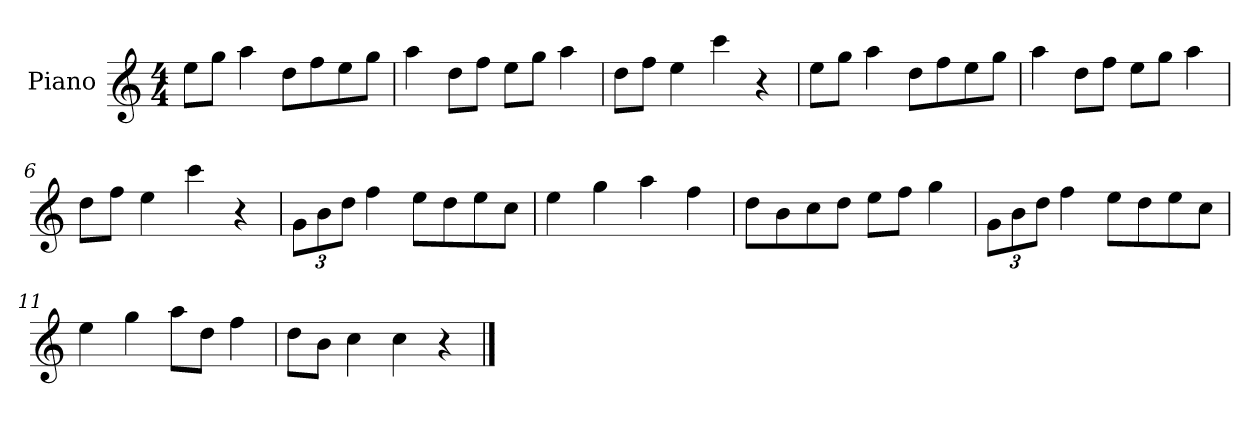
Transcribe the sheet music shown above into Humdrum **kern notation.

**kern
*part1
*staff1
*I"Piano
*I'P-no
*clefG2
*k[]
*M4/4
*MM90
=1
8ee\L
8gg\J
4aa\
8dd\L
8ff\
8ee\
8gg\J
=2
4aa\
8dd\L
8ff\J
8ee\L
8gg\J
4aa\
=3
8dd\L
8ff\J
4ee\
4ccc\
4r
=4
8ee\L
8gg\J
4aa\
8dd\L
8ff\
8ee\
8gg\J
=5
4aa\
8dd\L
8ff\J
8ee\L
8gg\J
4aa\
=6
8dd\L
8ff\J
4ee\
4ccc\
4r
!!LO:LB:g=z
=7
*Xbrackettup
12g\L
12b\
12dd\J
4ff\
8ee\L
8dd\
8ee\
8cc\J
=8
4ee\
4gg\
4aa\
4ff\
=9
8dd\L
8b\
8cc\
8dd\J
8ee\L
8ff\J
4gg\
=10
12g\L
12b\
12dd\J
4ff\
8ee\L
8dd\
8ee\
8cc\J
=11
4ee\
4gg\
8aa\L
8dd\J
4ff\
=12
8dd\L
8b\J
4cc\
4cc\
4r
==
*-
